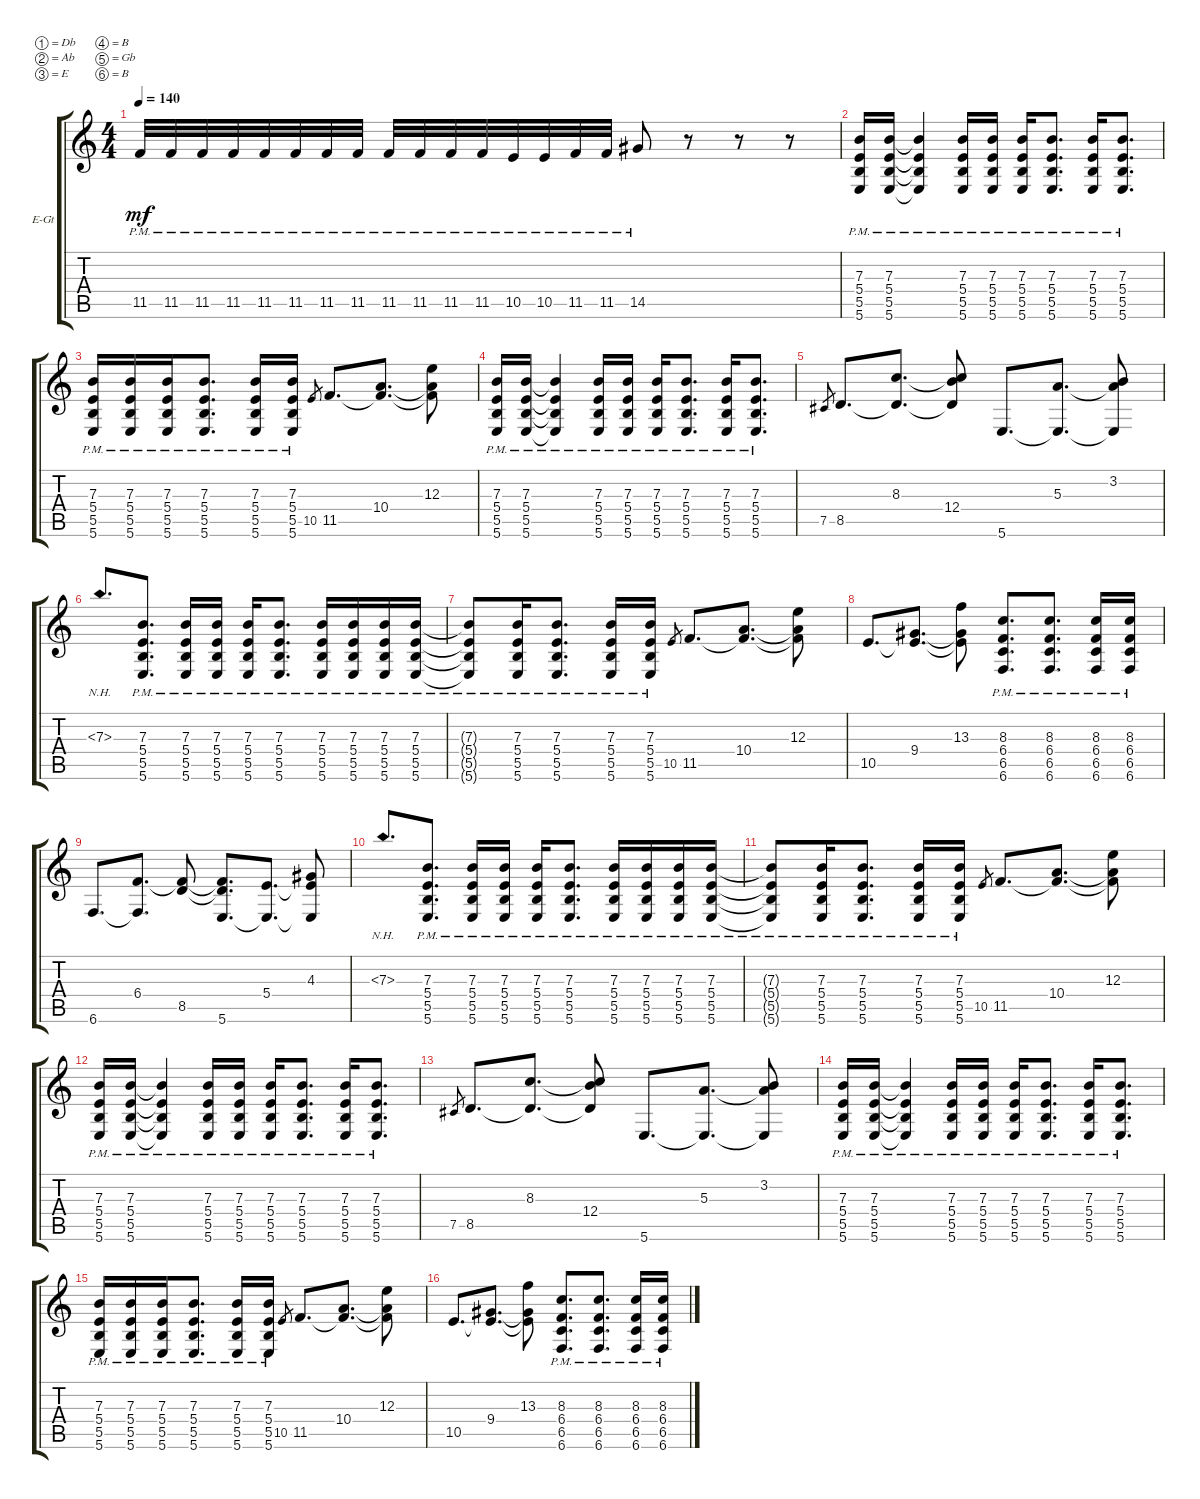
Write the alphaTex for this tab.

\defaultSystemsLayout 4
\bracketExtendMode groupsimilarinstruments
\firstSystemTrackNameOrientation horizontal
\otherSystemsTrackNameOrientation horizontal
\track ("Electric Guitar" "E-Gt") {instrument distortionguitar}
\staff {score tabs}
\tuning (Db4 Ab3 E3 B2 Gb2 B1)
\ts (4 4)
\tempo 140
\clef g2
\ks c
11.5{pm}.32{dy mf} 11.5{pm}.32 11.5{pm}.32 11.5{pm}.32 11.5{pm}.32 11.5{pm}.32 11.5{pm}.32 11.5{pm}.32 11.5{pm}.32 11.5{pm}.32 11.5{pm}.32 11.5{pm}.32 10.5{pm}.32 10.5{pm}.32 11.5{pm}.32 11.5{pm}.32 14.5{pm}.8 r.8 r.8 r.8 |
(5.6{pm} 5.5{pm} 5.4{pm} 7.3{pm}).16 (5.5{pm} 5.6{pm} 5.4{pm} 7.3{pm}).16 (5.6{pm t} 5.5{pm t} 5.4{pm t} 7.3{pm t}).4 (5.6{pm} 5.5{pm} 5.4{pm} 7.3{pm}).16 (5.5{pm} 5.6{pm} 5.4{pm} 7.3{pm}).16 (5.6{pm} 5.5{pm} 5.4{pm} 7.3{pm}).16 (5.5{pm} 5.6{pm} 5.4{pm} 7.3{pm}).8{d} (5.6{pm} 5.5{pm} 5.4{pm} 7.3{pm}).16 (5.5{pm} 5.6{pm} 5.4{pm} 7.3{pm}).8{d} |
(5.6{pm} 5.5{pm} 7.3{pm} 5.4{pm}).16 (5.5{pm} 5.6{pm} 7.3{pm} 5.4{pm}).16 (5.6{pm} 5.5{pm} 7.3{pm} 5.4{pm}).16 (5.5{pm} 5.6{pm} 7.3{pm} 5.4{pm}).8{d} (5.6{pm} 5.5{pm} 7.3{pm} 5.4{pm}).16 (5.5{pm} 5.6{pm} 7.3{pm} 5.4{pm}).16 10.5.8{gr} 11.5.8{d} (10.4 11.5{t}).8{d} (12.3 11.5{t} 10.4{t}).8 |
(5.6{pm} 5.5{pm} 5.4{pm} 7.3{pm}).16 (5.5{pm} 5.6{pm} 5.4{pm} 7.3{pm}).16 (5.6{pm t} 5.5{pm t} 5.4{pm t} 7.3{pm t}).4 (5.6{pm} 5.5{pm} 5.4{pm} 7.3{pm}).16 (5.5{pm} 5.6{pm} 5.4{pm} 7.3{pm}).16 (5.6{pm} 5.5{pm} 5.4{pm} 7.3{pm}).16 (5.5{pm} 5.6{pm} 5.4{pm} 7.3{pm}).8{d} (5.6{pm} 5.5{pm} 5.4{pm} 7.3{pm}).16 (5.5{pm} 5.6{pm} 5.4{pm} 7.3{pm}).8{d} |
7.5.8{gr} 8.5.8{d} (8.3 8.5{t}).8{d} (12.4 8.5{t} 8.3{t}).8 5.6.8{d} (5.3 5.6{t}).8{d} (3.2 5.3{t} 5.6{t}).8 |
7.3{nh}.8{d} (5.5{pm} 5.6{pm} 7.3{pm} 5.4{pm}).8{d} (5.6{pm} 5.5{pm} 7.3{pm} 5.4{pm}).16 (5.5{pm} 5.6{pm} 7.3{pm} 5.4{pm}).16 (5.6{pm} 5.5{pm} 7.3{pm} 5.4{pm}).16 (5.5{pm} 5.6{pm} 7.3{pm} 5.4{pm}).8{d} (5.6{pm} 5.5{pm} 7.3{pm} 5.4{pm}).16 (5.5{pm} 5.6{pm} 7.3{pm} 5.4{pm}).16 (5.6{pm} 5.5{pm} 7.3{pm} 5.4{pm}).16 (5.6{pm} 5.5{pm} 7.3{pm} 5.4{pm}).16 |
(5.5{pm t} 5.6{pm t} 7.3{pm t} 5.4{pm t}).8 (5.6{pm} 5.5{pm} 7.3{pm} 5.4{pm}).16 (5.5{pm} 5.6{pm} 5.4{pm} 7.3{pm}).8{d} (5.6{pm} 5.5{pm} 7.3{pm} 5.4{pm}).16 (5.5{pm} 5.6{pm} 7.3{pm} 5.4{pm}).16 10.5.8{gr} 11.5.8{d} (10.4 11.5{t}).8{d} (12.3 11.5{t} 10.4{t}).8 |
10.5.8{d} (9.4 10.5{t}).8{d} (13.3 10.5{t} 9.4{t}).8 (6.6{pm} 6.5{pm} 8.3{pm} 6.4{pm}).8{d} (6.6{pm} 6.5{pm} 8.3{pm} 6.4{pm}).8{d} (6.5{pm} 6.6{pm} 8.3{pm} 6.4{pm}).16 (6.5{pm} 6.6{pm} 8.3{pm} 6.4{pm}).16 |
6.6.8{d} (6.4 6.6{t}).8{d} (8.5 6.4{t}).8 (5.6 8.5{t} 6.4{t}).8{d} (5.4 5.6{t}).8{d} (4.3 5.6{t} 5.4{t}).8 |
7.3{nh}.8{d} (5.5{pm} 5.6{pm} 7.3{pm} 5.4{pm}).8{d} (5.6{pm} 5.5{pm} 7.3{pm} 5.4{pm}).16 (5.5{pm} 5.6{pm} 7.3{pm} 5.4{pm}).16 (5.6{pm} 5.5{pm} 7.3{pm} 5.4{pm}).16 (5.5{pm} 5.6{pm} 7.3{pm} 5.4{pm}).8{d} (5.6{pm} 5.5{pm} 7.3{pm} 5.4{pm}).16 (5.5{pm} 5.6{pm} 7.3{pm} 5.4{pm}).16 (5.6{pm} 5.5{pm} 7.3{pm} 5.4{pm}).16 (5.6{pm} 5.5{pm} 7.3{pm} 5.4{pm}).16 |
(5.5{pm t} 5.6{pm t} 7.3{pm t} 5.4{pm t}).8 (5.6{pm} 5.5{pm} 7.3{pm} 5.4{pm}).16 (5.5{pm} 5.6{pm} 5.4{pm} 7.3{pm}).8{d} (5.6{pm} 5.5{pm} 7.3{pm} 5.4{pm}).16 (5.5{pm} 5.6{pm} 7.3{pm} 5.4{pm}).16 10.5.8{gr} 11.5.8{d} (10.4 11.5{t}).8{d} (12.3 11.5{t} 10.4{t}).8 |
(5.6{pm} 5.5{pm} 5.4{pm} 7.3{pm}).16 (5.5{pm} 5.6{pm} 5.4{pm} 7.3{pm}).16 (5.6{pm t} 5.5{pm t} 5.4{pm t} 7.3{pm t}).4 (5.6{pm} 5.5{pm} 5.4{pm} 7.3{pm}).16 (5.5{pm} 5.6{pm} 5.4{pm} 7.3{pm}).16 (5.6{pm} 5.5{pm} 5.4{pm} 7.3{pm}).16 (5.5{pm} 5.6{pm} 5.4{pm} 7.3{pm}).8{d} (5.6{pm} 5.5{pm} 5.4{pm} 7.3{pm}).16 (5.5{pm} 5.6{pm} 5.4{pm} 7.3{pm}).8{d} |
7.5.8{gr} 8.5.8{d} (8.3 8.5{t}).8{d} (12.4 8.5{t} 8.3{t}).8 5.6.8{d} (5.3 5.6{t}).8{d} (3.2 5.3{t} 5.6{t}).8 |
(5.6{pm} 5.5{pm} 7.3{pm} 5.4{pm}).16 (5.5{pm} 5.6{pm} 7.3{pm} 5.4{pm}).16 (5.6{pm t} 5.5{pm t} 7.3{pm t} 5.4{pm t}).4 (5.6{pm} 5.5{pm} 7.3{pm} 5.4{pm}).16 (5.5{pm} 5.6{pm} 7.3{pm} 5.4{pm}).16 (5.6{pm} 5.5{pm} 7.3{pm} 5.4{pm}).16 (5.5{pm} 5.6{pm} 7.3{pm} 5.4{pm}).8{d} (5.6{pm} 5.5{pm} 7.3{pm} 5.4{pm}).16 (5.5{pm} 5.6{pm} 7.3{pm} 5.4{pm}).8{d} |
(5.6{pm} 5.5{pm} 7.3{pm} 5.4{pm}).16 (5.5{pm} 5.6{pm} 7.3{pm} 5.4{pm}).16 (5.6{pm} 5.5{pm} 7.3{pm} 5.4{pm}).16 (5.5{pm} 5.6{pm} 7.3{pm} 5.4{pm}).8{d} (5.6{pm} 5.5{pm} 7.3{pm} 5.4{pm}).16 (5.5{pm} 5.6{pm} 7.3{pm} 5.4{pm}).16 10.5.8{gr} 11.5.8{d} (10.4 11.5{t}).8{d} (12.3 11.5{t} 10.4{t}).8 |
10.5.8{d} (9.4 10.5{t}).8{d} (13.3 10.5{t} 9.4{t}).8 (6.6{pm} 6.5{pm} 8.3{pm} 6.4{pm}).8{d} (6.6{pm} 6.5{pm} 8.3{pm} 6.4{pm}).8{d} (6.5{pm} 6.6{pm} 8.3{pm} 6.4{pm}).16 (6.5{pm} 6.6{pm} 8.3{pm} 6.4{pm}).16
